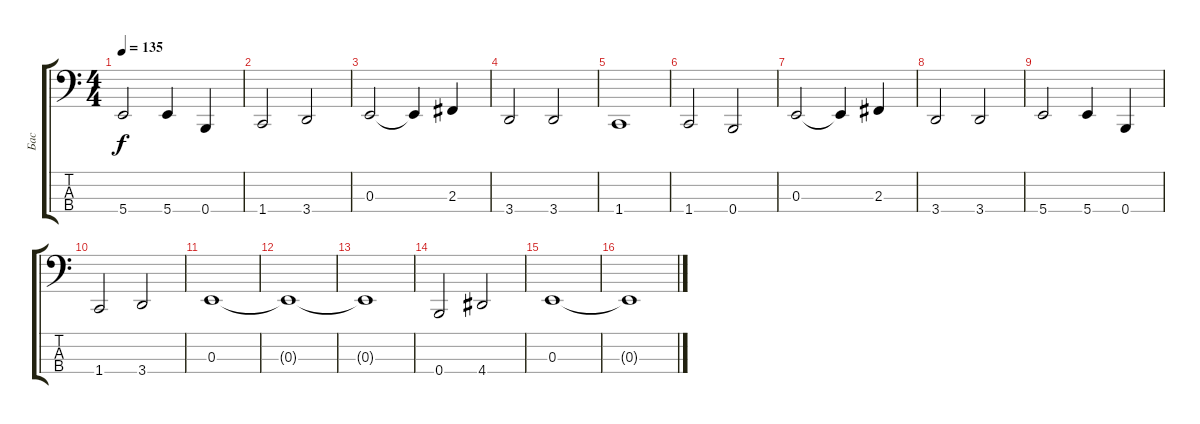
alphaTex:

\track ("Бас" "Бас") {instrument electricbassfinger}
\staff {score tabs}
\tuning (D2 A1 E1 B0) {hide}
\ts (4 4)
\tempo 135
\clef f4
\ks c
5.4.2{dy f} 5.4.4 0.4.4 |
1.4.2 3.4.2 |
0.3.2 0.3{t}.4 2.3.4 |
3.4.2 3.4.2 |
1.4.1 |
1.4.2 0.4.2 |
0.3.2 0.3{t}.4 2.3.4 |
3.4.2 3.4.2 |
5.4.2 5.4.4 0.4.4 |
1.4.2 3.4.2 |
0.3.1 |
0.3{t}.1 |
0.3{t}.1 |
0.4.2 4.4.2 |
0.3.1 |
0.3{t}.1
